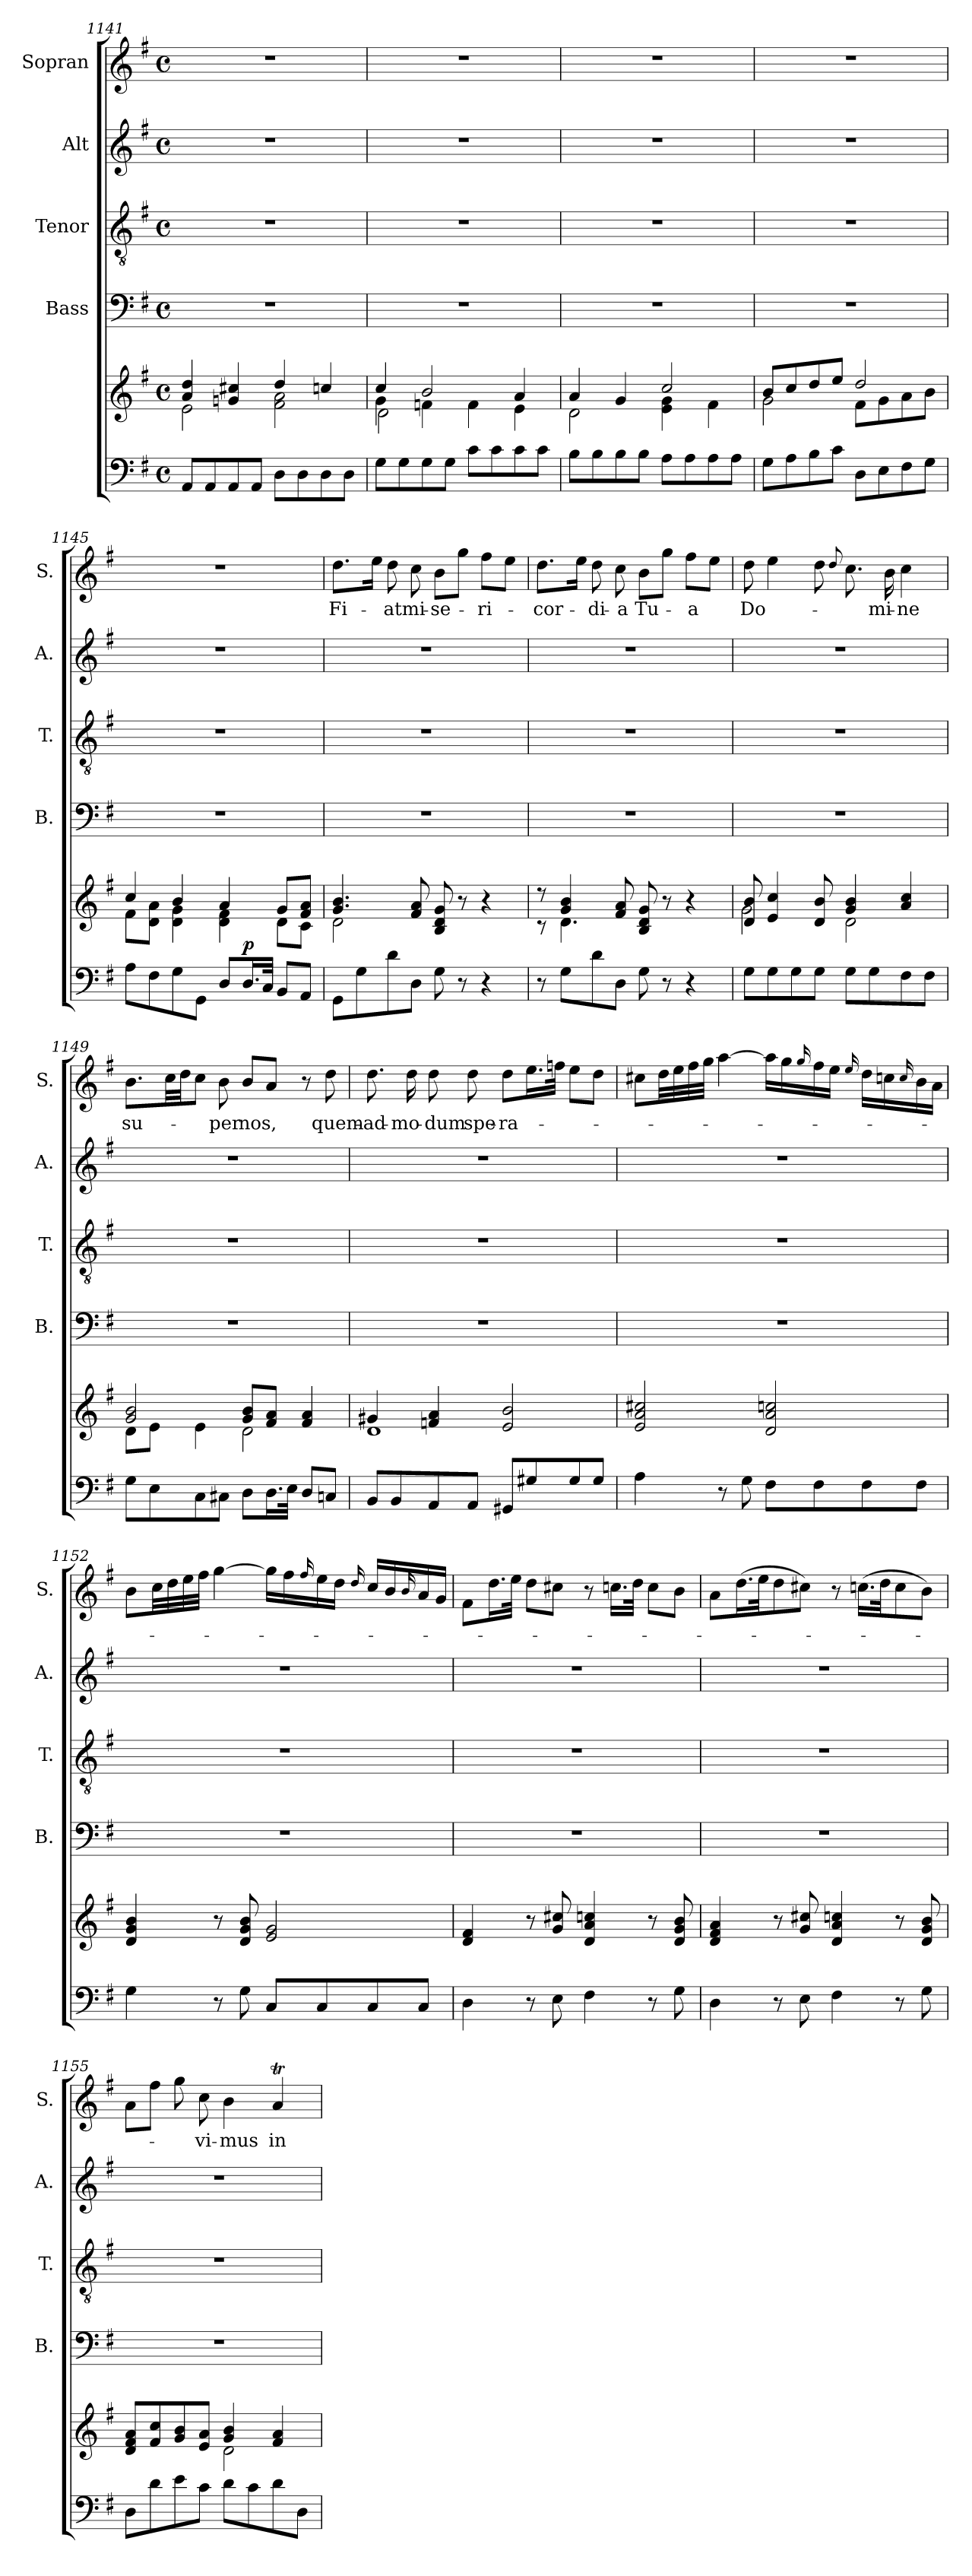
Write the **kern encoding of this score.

**kern	**kern	**dynam	**kern	**kern	**kern	**kern	**text
*part5	*part5	*part5	*part4	*part3	*part2	*part1	*part1
*staff6	*staff5	*staff5/6	*staff4	*staff3	*staff2	*staff1	*staff1
*	*	*	*I"Bass	*I"Tenor	*I"Alt	*I"Sopran	*
*	*	*	*I'B.	*I'T.	*I'A.	*I'S.	*
*clefF4	*clefG2	*	*clefF4	*clefGv2	*clefG2	*clefG2	*
*k[f#]	*k[f#]	*	*k[f#]	*k[f#]	*k[f#]	*k[f#]	*
*G:	*G:	*	*G:	*G:	*G:	*G:	*
*M4/4	*M4/4	*	*M4/4	*M4/4	*M4/4	*M4/4	*
*met(c)	*met(c)	*	*met(c)	*met(c)	*met(c)	*met(c)	*
=1141	=1141	=1141	=1141	=1141	=1141	=1141	=1141
*	*^	*	*	*	*	*	*
8AA/L	4a/ 4dd/	2e\	.	1r	1r	1r	1r	.
8AA/	.	.	.	.	.	.	.	.
8AA/	4gn/ 4cc#X/	.	.	.	.	.	.	.
8AA/J	.	.	.	.	.	.	.	.
8D\L	4dd/	2f#\ 2a\	.	.	.	.	.	.
8D\	.	.	.	.	.	.	.	.
8D\	4ccn/	.	.	.	.	.	.	.
8D\J	.	.	.	.	.	.	.	.
=1142	=1142	=1142	=1142	=1142	=1142	=1142	=1142	=1142
*	*	*^	*	*	*	*	*	*
8G\L	4cc/	4g\	2d\	.	1r	1r	1r	1r	.
8G\	.	.	.	.	.	.	.	.	.
8G\	2b/	4fn\	.	.	.	.	.	.	.
8G\J	.	.	.	.	.	.	.	.	.
8c\L	.	4f\	2ryy	.	.	.	.	.	.
8c\	.	.	.	.	.	.	.	.	.
8c\	4a/	4e\	.	.	.	.	.	.	.
8c\J	.	.	.	.	.	.	.	.	.
*	*	*v	*v	*	*	*	*	*	*
=1143	=1143	=1143	=1143	=1143	=1143	=1143	=1143	=1143
8B\L	4a/	2d\	.	1r	1r	1r	1r	.
8B\	.	.	.	.	.	.	.	.
8B\	4g/	.	.	.	.	.	.	.
8B\J	.	.	.	.	.	.	.	.
8A\L	2cc/	4e\ 4g\	.	.	.	.	.	.
8A\	.	.	.	.	.	.	.	.
8A\	.	4f#\	.	.	.	.	.	.
8A\J	.	.	.	.	.	.	.	.
=1144	=1144	=1144	=1144	=1144	=1144	=1144	=1144	=1144
8G\L	8b/L	2g\	.	1r	1r	1r	1r	.
8A\	8cc/	.	.	.	.	.	.	.
8B\	8dd/	.	.	.	.	.	.	.
8c\J	8ee/J	.	.	.	.	.	.	.
8D\L	2dd/	8f#\L	.	.	.	.	.	.
8E\	.	8g\	.	.	.	.	.	.
8F#\	.	8a\	.	.	.	.	.	.
8G\J	.	8b\J	.	.	.	.	.	.
=1145	=1145	=1145	=1145	=1145	=1145	=1145	=1145	=1145
8A\L	4cc/	8f#\L	.	1r	1r	1r	1r	.
8F#\	.	8d\ 8a\J	.	.	.	.	.	.
8G\	4b/	4d\ 4g\	.	.	.	.	.	.
8GG\J	.	.	.	.	.	.	.	.
8D/L	4a/	4d\ 4f#\	.	.	.	.	.	.
!	!	!	!LO:DY:a=2	!	!	!	!	!
16.D/L	.	.	p	.	.	.	.	.
32C/JJk	.	.	.	.	.	.	.	.
8BB/L	8g/L	8d\L	.	.	.	.	.	.
8AA/J	8f#/ 8a/J	8c\J	.	.	.	.	.	.
=1146	=1146	=1146	=1146	=1146	=1146	=1146	=1146	=1146
!	!	!	!	!	!	!	!	!LO:LY:b
8GG\L	4.g/ 4.b/	2d\	.	1r	1r	1r	8.dd\L	Fi-
8G\	.	.	.	.	.	.	.	.
.	.	.	.	.	.	.	16ee\Jk	.
!	!	!	!	!	!	!	!	!LO:LY:b
8d\	.	.	.	.	.	.	8dd\	-at
!	!	!	!	!	!	!	!	!LO:LY:b
8D\J	8f#/ 8a/	.	.	.	.	.	8cc\	mi-
!	!	!	!	!	!	!	!	!LO:LY:b
8G\	8B/ 8d/ 8g/	2ryy	.	.	.	.	8b\L	-se-
8r	8r	.	.	.	.	.	8gg\J	.
!	!	!	!	!	!	!	!	!LO:LY:b
4r	4r	.	.	.	.	.	8ff#\L	-ri-
.	.	.	.	.	.	.	8ee\J	.
!!LO:LB:g=z
=1147	=1147	=1147	=1147	=1147	=1147	=1147	=1147	=1147
!	!	!	!	!	!	!	!	!LO:LY:b
8r	8r	8r	.	1r	1r	1r	8.dd\L	-cor-
8G\L	4g/ 4b/	4.d\	.	.	.	.	.	.
.	.	.	.	.	.	.	16ee\Jk	.
!	!	!	!	!	!	!	!	!LO:LY:b
8d\	.	.	.	.	.	.	8dd\	-di-
!	!	!	!	!	!	!	!	!LO:LY:b
8D\J	8f#/ 8a/	.	.	.	.	.	8cc\	-a
!	!	!	!	!	!	!	!	!LO:LY:b
8G\	8B/ 8d/ 8g/	2ryy	.	.	.	.	8b\L	Tu-
8r	8r	.	.	.	.	.	8gg\J	.
!	!	!	!	!	!	!	!	!LO:LY:b
4r	4r	.	.	.	.	.	8ff#\L	-a
.	.	.	.	.	.	.	8ee\J	.
=1148	=1148	=1148	=1148	=1148	=1148	=1148	=1148	=1148
!	!	!	!	!	!	!	!	!LO:LY:b
8G\L	8d/ 8b/	2g\	.	1r	1r	1r	8dd\	Do-
8G\	4e/ 4cc/	.	.	.	.	.	4ee\	.
8G\	.	.	.	.	.	.	.	.
8G\J	8d/ 8b/	.	.	.	.	.	8dd\	.
.	.	.	.	.	.	.	8qqdd/	.
8G\L	4g/ 4b/	2d\	.	.	.	.	8.cc\	.
8G\	.	.	.	.	.	.	.	.
!	!	!	!	!	!	!	!	!LO:LY:b
.	.	.	.	.	.	.	16b\	-mi-
!	!	!	!	!	!	!	!	!LO:LY:b
8F#\	4a/ 4cc/	.	.	.	.	.	4cc\	-ne
8F#\J	.	.	.	.	.	.	.	.
=1149	=1149	=1149	=1149	=1149	=1149	=1149	=1149	=1149
!	!	!	!	!	!	!	!	!LO:LY:b
8G\L	2g/ 2b/	8d\L	.	1r	1r	1r	8.b\L	su-
8E\	.	8e\J	.	.	.	.	.	.
.	.	.	.	.	.	.	32cc\LL	.
.	.	.	.	.	.	.	32dd\JJ	.
8C\	.	4e\	.	.	.	.	8cc\J	.
!	!	!	!	!	!	!	!	!LO:LY:b
8C#X\J	.	.	.	.	.	.	8b\	-per
!	!	!	!	!	!	!	!	!LO:LY:b
8D\L	8g/ 8b/L	2d\	.	.	.	.	8b/L	nos,
16.D\L	8f#/ 8a/J	.	.	.	.	.	8a/J	.
32E\JJk	.	.	.	.	.	.	.	.
8D/L	4f#/ 4a/	.	.	.	.	.	8r	.
!	!	!	!	!	!	!	!	!LO:LY:b
8Cn/J	.	.	.	.	.	.	8dd\	quem-
=1150	=1150	=1150	=1150	=1150	=1150	=1150	=1150	=1150
!	!	!	!	!	!	!	!	!LO:LY:b
8BB/L	4g#X/	1d	.	1r	1r	1r	8.dd\	-ad-
8BB/	.	.	.	.	.	.	.	.
!	!	!	!	!	!	!	!	!LO:LY:b
.	.	.	.	.	.	.	16dd\	-mo-
!	!	!	!	!	!	!	!	!LO:LY:b
8AA/	4fn/ 4a/	.	.	.	.	.	8dd\	-dum
!	!	!	!	!	!	!	!	!LO:LY:b
8AA/J	.	.	.	.	.	.	8dd\	spe-
!	!	!	!	!	!	!	!	!LO:LY:b
8GG#X/L	2e/ 2b/	.	.	.	.	.	8dd\L	-ra-
8G#X/	.	.	.	.	.	.	16.ee\L	.
.	.	.	.	.	.	.	32ffn\JJk	.
8G#/	.	.	.	.	.	.	8ee\L	.
8G#/J	.	.	.	.	.	.	8dd\J	.
*	*v	*v	*	*	*	*	*	*
!!LO:LB:g=z
=1151	=1151	=1151	=1151	=1151	=1151	=1151	=1151
4A\	2e/ 2a/ 2cc#X/	.	1r	1r	1r	8cc#X\L	.
.	.	.	.	.	.	32dd\LL	.
.	.	.	.	.	.	32ee\	.
.	.	.	.	.	.	32ff#\	.
.	.	.	.	.	.	32gg\JJJ	.
8r	.	.	.	.	.	[4aa\	.
8G\	.	.	.	.	.	.	.
8F#\L	2d/ 2a/ 2ccn/	.	.	.	.	16aa\LL]	.
.	.	.	.	.	.	16gg\	.
.	.	.	.	.	.	16qqgg/	.
8F#\	.	.	.	.	.	16ff#\	.
.	.	.	.	.	.	16ee\JJ	.
.	.	.	.	.	.	16qqee/	.
8F#\	.	.	.	.	.	16dd\LL	.
.	.	.	.	.	.	16ccn\	.
.	.	.	.	.	.	16qqcc/	.
8F#\J	.	.	.	.	.	16b\	.
.	.	.	.	.	.	16a\JJ	.
=1152	=1152	=1152	=1152	=1152	=1152	=1152	=1152
4G\	4d/ 4g/ 4b/	.	1r	1r	1r	8b\L	.
.	.	.	.	.	.	32cc\LL	.
.	.	.	.	.	.	32dd\	.
.	.	.	.	.	.	32ee\	.
.	.	.	.	.	.	32ff#\JJJ	.
8r	8r	.	.	.	.	[4gg\	.
8G\	8d/ 8g/ 8b/	.	.	.	.	.	.
8C/L	2e/ 2g/	.	.	.	.	16gg\LL]	.
.	.	.	.	.	.	16ff#\	.
.	.	.	.	.	.	16qqff#/	.
8C/	.	.	.	.	.	16ee\	.
.	.	.	.	.	.	16dd\JJ	.
.	.	.	.	.	.	16qqdd/	.
8C/	.	.	.	.	.	16cc/LL	.
.	.	.	.	.	.	16b/	.
.	.	.	.	.	.	16qqb/	.
8C/J	.	.	.	.	.	16a/	.
.	.	.	.	.	.	16g/JJ	.
=1153	=1153	=1153	=1153	=1153	=1153	=1153	=1153
4D\	4d/ 4f#/	.	1r	1r	1r	8f#\L	.
.	.	.	.	.	.	16.dd\L	.
.	.	.	.	.	.	32ee\JJk	.
8r	8r	.	.	.	.	8dd\L	.
8E\	8g/ 8cc#X/	.	.	.	.	8cc#X\J	.
4F#\	4d/ 4a/ 4ccn/	.	.	.	.	8r	.
.	.	.	.	.	.	16.ccn\LL	.
.	.	.	.	.	.	32dd\JJk	.
8r	8r	.	.	.	.	8cc\L	.
8G\	8d/ 8g/ 8b/	.	.	.	.	8b\J	.
=1154	=1154	=1154	=1154	=1154	=1154	=1154	=1154
4D\	4d/ 4f#/ 4a/	.	1r	1r	1r	8a\L	.
.	.	.	.	.	.	(>16.dd\L	.
.	.	.	.	.	.	32ee\Jk	.
8r	8r	.	.	.	.	8dd\	.
8E\	8g/ 8cc#X/	.	.	.	.	8cc#X\J)	.
4F#\	4d/ 4a/ 4ccn/	.	.	.	.	8r	.
.	.	.	.	.	.	(>16.ccn\LL	.
.	.	.	.	.	.	32dd\Jk	.
8r	8r	.	.	.	.	8cc\	.
8G\	8d/ 8g/ 8b/	.	.	.	.	8b\J)	.
!!LO:PB:g=z
=1155	=1155	=1155	=1155	=1155	=1155	=1155	=1155
*	*^	*	*	*	*	*	*
8D\L	8d/ 8f#/ 8a/L	2ryy	.	1r	1r	1r	8a\L	.
8d\	8f#/ 8cc/	.	.	.	.	.	8ff#\J	.
8e\	8g/ 8b/	.	.	.	.	.	8gg\	.
!	!	!	!	!	!	!	!	!LO:LY:b
8c\J	8e/ 8a/J	.	.	.	.	.	8cc\	-vi-
!	!	!	!	!	!	!	!	!LO:LY:b
8d\L	4g/ 4b/	2d\	.	.	.	.	4b\	-mus
8c\	.	.	.	.	.	.	.	.
!	!	!	!	!	!	!	!	!LO:LY:b
8d\	4f#/ 4a/	.	.	.	.	.	4aT/	in
8D\J	.	.	.	.	.	.	.	.
*	*v	*v	*	*	*	*	*	*
=	=	=	=	=	=	=	=
*-	*-	*-	*-	*-	*-	*-	*-
